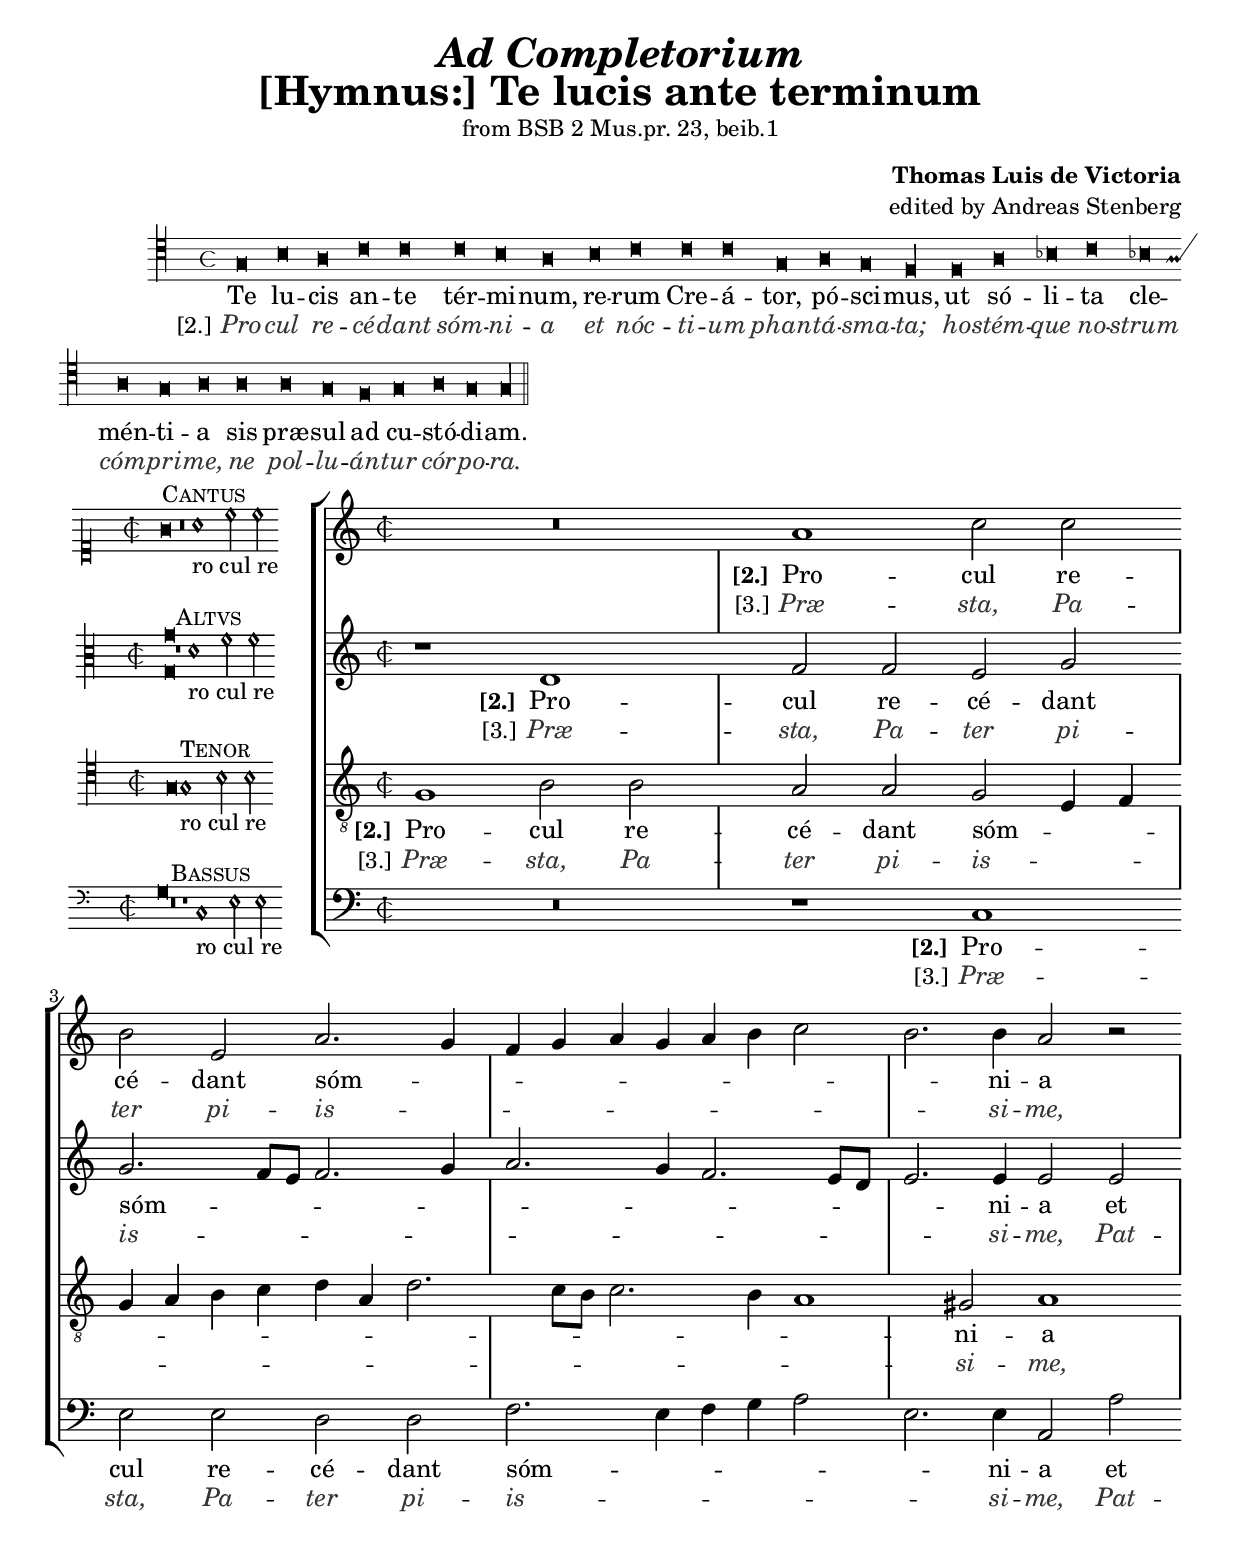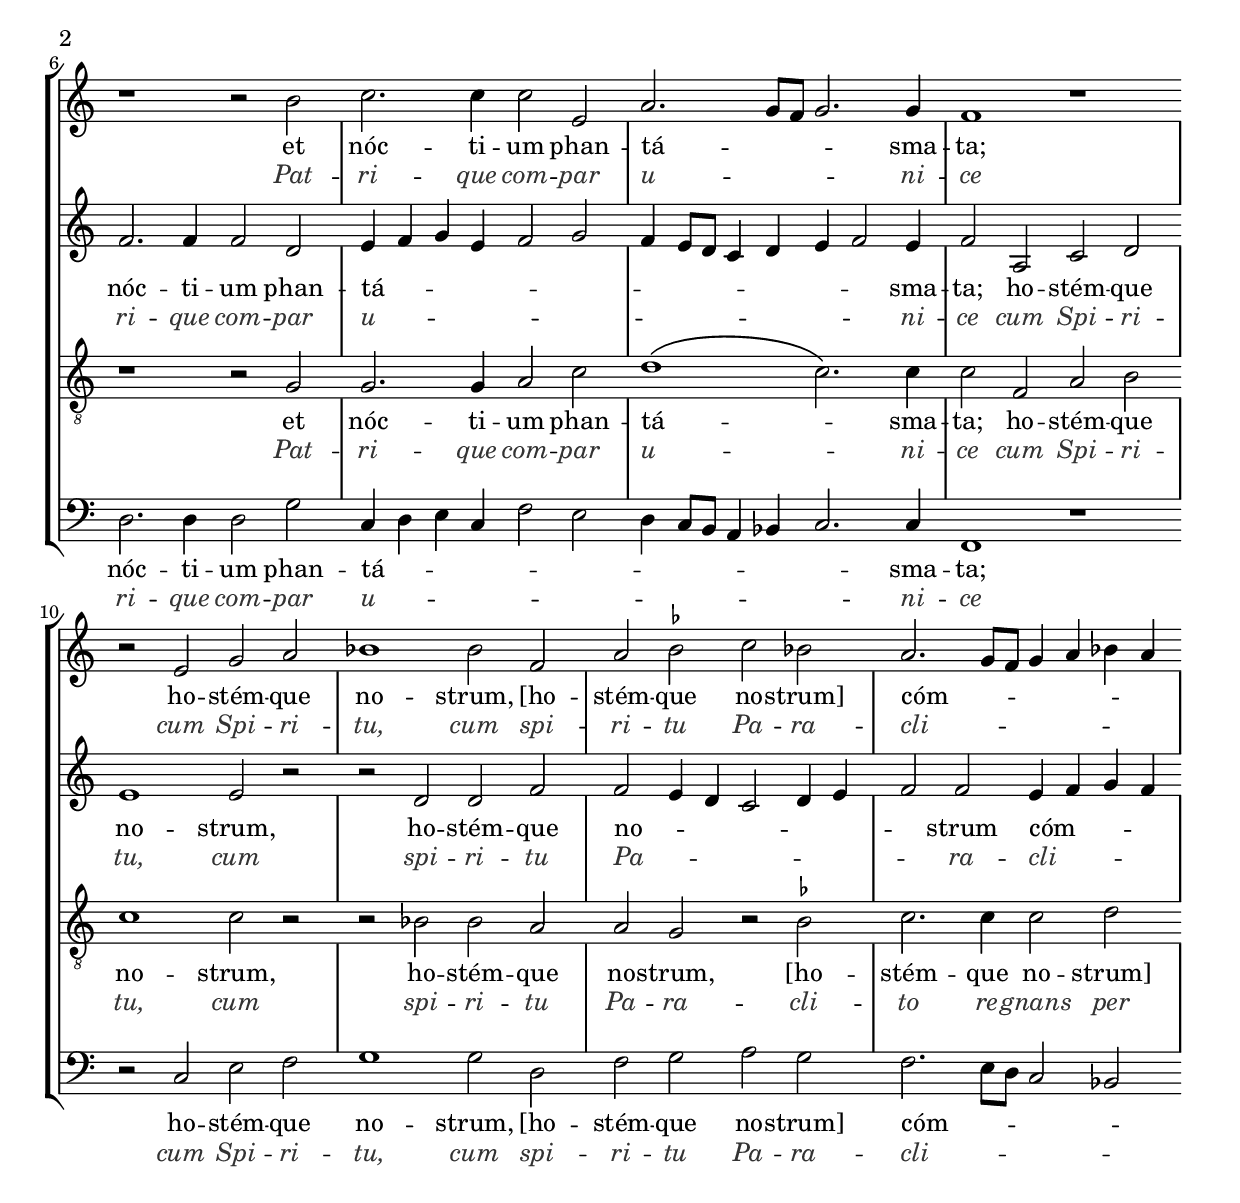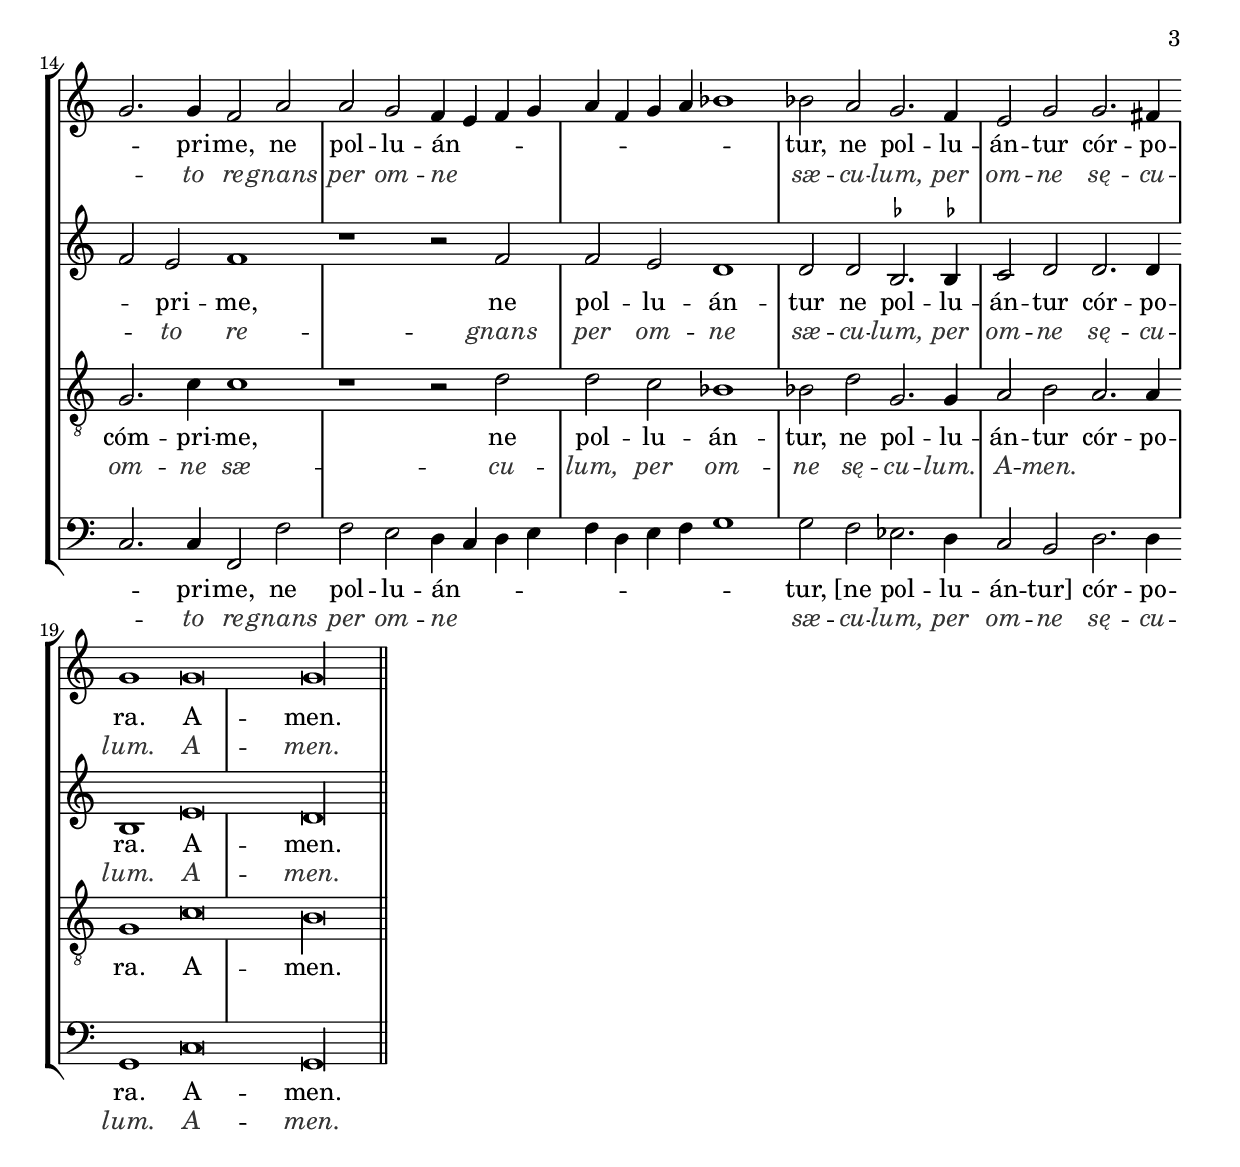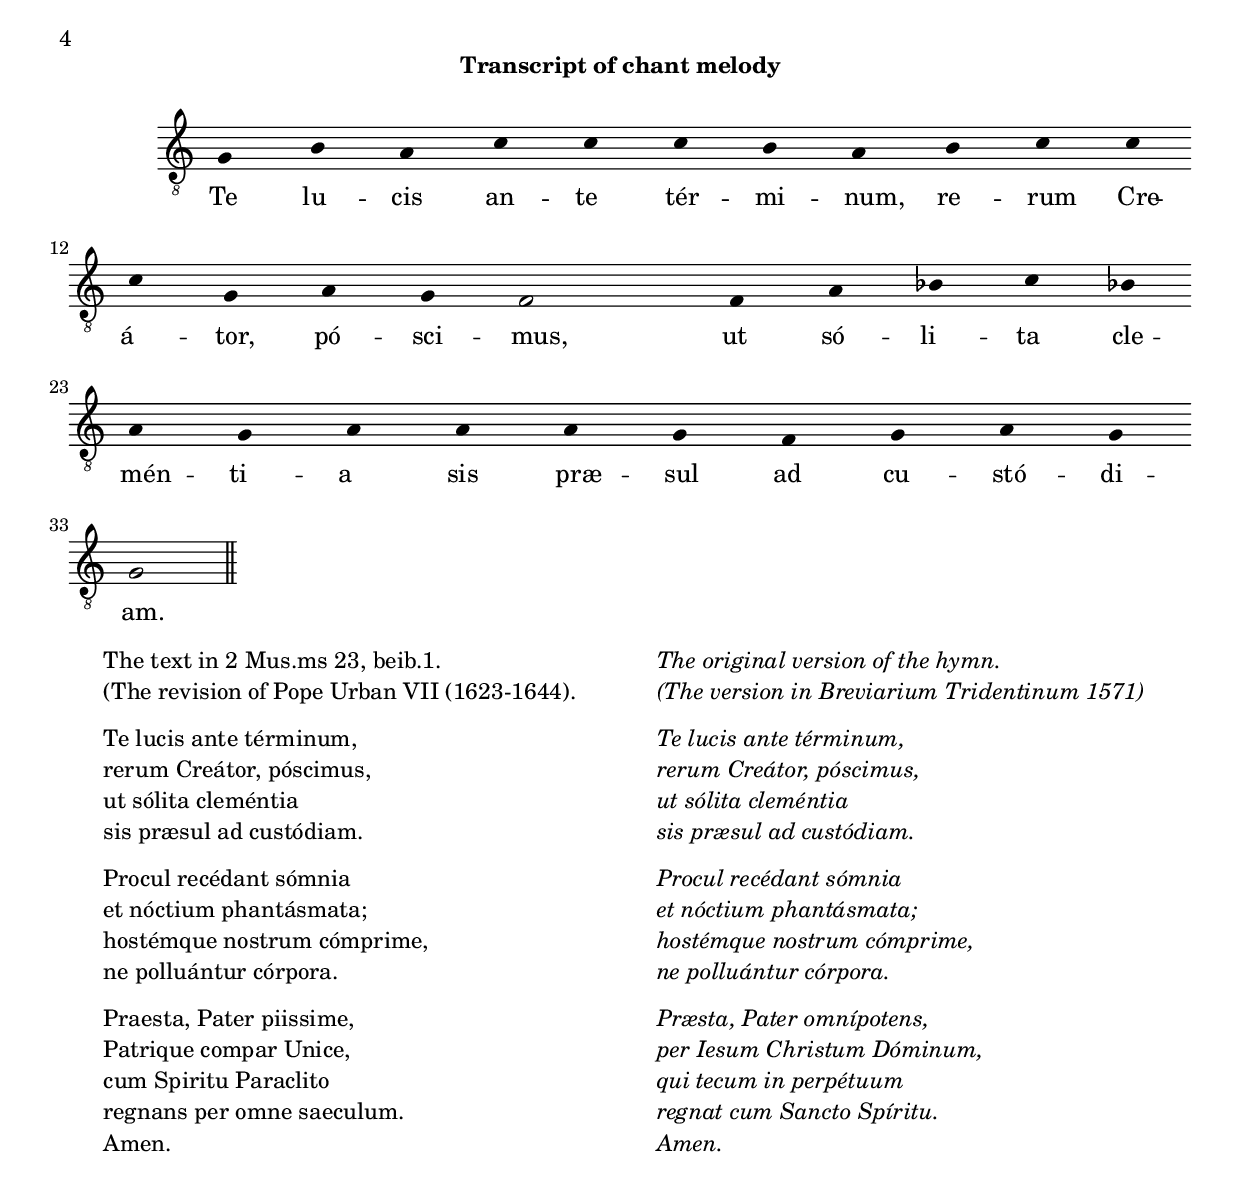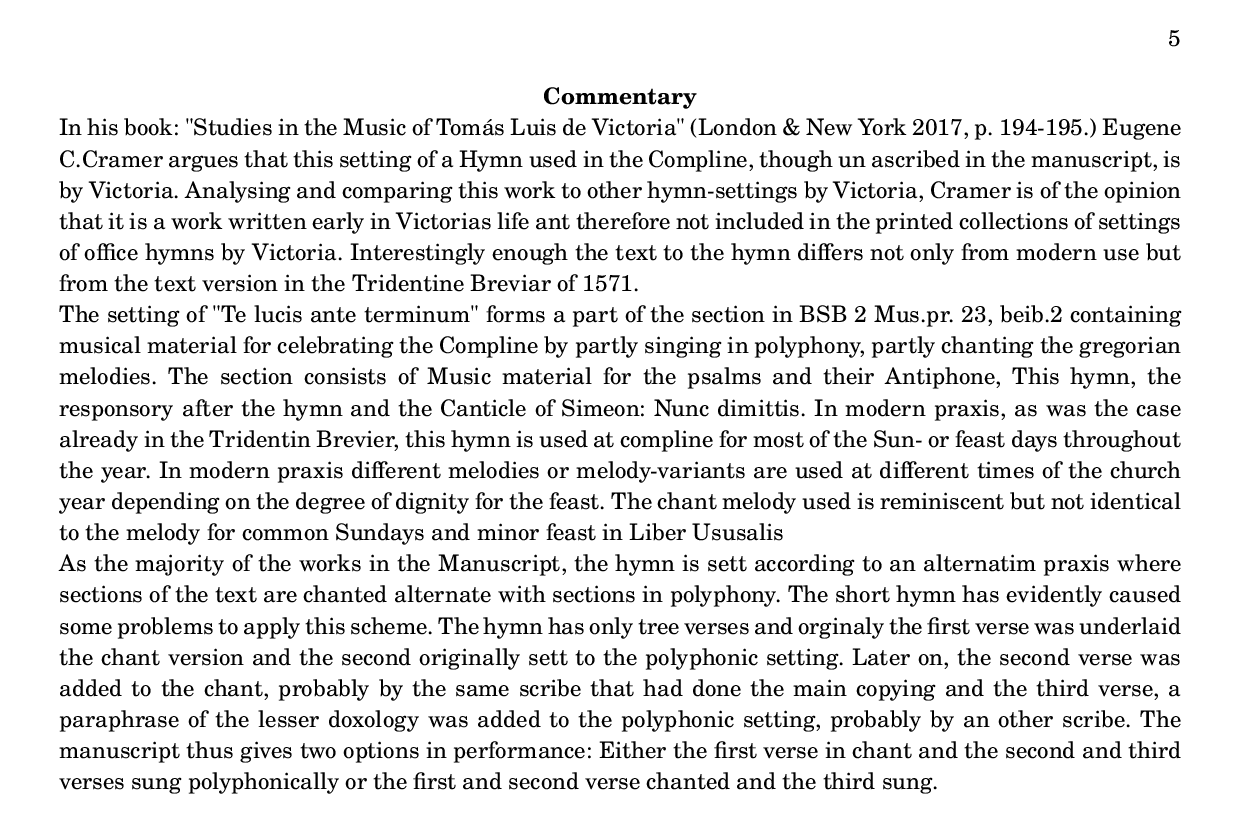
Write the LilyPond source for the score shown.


%%%%%%%%%%%%%%%%%%%%%%%%%%%%%%%%%%%%%%%%%%%%%%%%%%%%%%%%%%%%%%%%%%%
% This is a template based on the usual four part choir templater %
% where the voices have common lyrics at the the start but split  %
% to separate lyrics after a while.				  %
% This template is modyfied by AS from the one in the lilypond    %
% documentation.						  %
% This template is to be used for instance for fairly simple      %
% settings where the stanzas are set homophonicaly but twhere the %
% Chorus contains polyphony that require separate underlay for    %
% the different voices.						  %
%%%%%%%%%%%%%%%%%%%%%%%%%%%%%%%%%%%%%%%%%%%%%%%%%%%%%%%%%%%%%%%%%%%
\version "2.18.0"
\include "deutsch.ly"
ficta = \once \set suggestAccidentals =##t
\layout {
  \context {
    \Lyrics
    \name AltLyrics
    \alias Lyrics
    \override StanzaNumber.font-series = #'medium
    \override LyricText.font-shape = #'italic
    \override LyricText.color = #(x11-color 'grey20)
  }
  \context {
    \StaffGroup
    \accepts AltLyrics
  }
}


%{
\header {
  title = \markup {
    \center-column {
      "No. V. Lucis creator optime (even verses)."
%      "Wann er zu nacht"
%      \vspace #0.5
    }
  }
  subtitle = "from Hymni Totivs Anni ... Romae 1581"
  composer = "Thomas Luis de Victoria"
  arranger = "ed. Andreas Stenberg"
  poet = ""
  meter =""
%  copyright = \markup {"Copyright " \char ##x00A9   2018 " by Andreas Stenberg" }
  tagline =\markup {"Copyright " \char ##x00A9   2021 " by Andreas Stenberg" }
}
%}

\markup {
  \column {
    \fill-line { \fontsize #5 \bold \italic "Ad Completorium" }
    \fill-line { \fontsize #5 \bold "[Hymnus:] Te lucis ante terminum" }
    \fill-line { "from BSB 2 Mus.pr. 23, beib.1" }
    \vspace #0.5
    \fill-line { "" \bold "Thomas Luis de Victoria" }
    \fill-line { "" "edited by Andreas Stenberg" }
  }
}
Lucis_Creator_melody = \relative c {
  \set Score.tempoHideNote = ##t
  \tempo \longa = 86
  \clef "petrucci-c4"
  \override NoteHead.style = #'blackpetrucci
  g'\breve
  h\breve a\breve
  c\breve c\breve
  c\breve h\breve a\breve
  h\breve c\breve
  c\breve c\breve g\breve
  a\breve
  g\breve f\longa
  f\breve a\breve b\breve c\breve
  b\breve a\breve g\breve
  a\breve a\breve a\breve
  g\breve f\breve  g\breve
  a\breve g\breve g\longa
  \once \revert Staff.BarLine.transparent
  \bar "||"
}
amen = \relative c {
  \override NoteHead.style = #'blackpetrucci
  \[g'\breve\melisma a\breve g\longa\melismaEnd\]  g\longa
  \once \revert Staff.BarLine.transparent
  \bar "||"
}
Lucis_Creator_text = \lyricmode {
Te lu -- cis an -- te tér -- mi -- num,
re -- rum Cre -- á -- tor, pó -- sci -- mus,
ut só -- li -- ta cle -- mén -- ti -- a
sis præ -- sul ad cu -- stó -- di -- am.

Procul recédant sómnia
et nóctium phantásmata;
hostémque nostrum cómprime,
ne polluántur córpora.

Præsta, Pater omnípotens,
per Iesum Christum Dóminum,
qui tecum in perpétuum
regnat cum Sancto Spíritu.

Amen.
}
Lucis_Creator_textII = \lyricmode {
\set stanza = "[2.]"
Pro -- cul re -- cé -- dant sóm -- ni -- a
et nóc -- ti -- um phan -- tá -- sma -- ta;
ho -- stém -- que no -- strum cóm -- pri -- me,
ne pol -- lu -- án -- tur cór -- po -- ra.

}
\score {
  <<
    \new MensuralVoice = "discantus" \relative {
      \hide Score.BarNumber {
        \Lucis_Creator_melody
      }
    }
    \new Lyrics \lyricsto "discantus" {
      \Lucis_Creator_text
    }
    \new AltLyrics \lyricsto "discantus" {
      \Lucis_Creator_textII
    }
  >>
  \layout {
    system-count = #2
    \context {
      \Score
      \override SpacingSpanner.base-shortest-duration = #(ly:make-moment 2/1)
    }
  }
}

global = {
  \override Staff.TimeSignature.style = #'mensural
  \key c \major
}

sopMusic = \relative c'' {

  \set Score.tempoHideNote = ##t
  \tempo 2 = 86
  \time 2/2
  \set Timing.measureLength = #(ly:make-moment 4/2)
  \override Staff.BarLine.transparent = ##t
 R\breve
 a1 c2 c2
 h2 e,2 a2.( g4
 f4 g4 a4 g4
 a4 h4 c2 h2.) h4
 a2 r2 r1
 r2 h2 c2. c4
 c2 e,2
 a2.( g8 f8
 g2.) g4 f1
 r1 r2 e2
 g2 a2
 b1
 b2 f2 a2 \ficta b!2
 c2 b!2 a2.( g8 f8
 g4 a4
 b4 a4 g2.) g4
 f2 a2
 a2 g2
 f4( e4 f4 g4 a4 f4 g4 a4
 b1) b2 a2
 g2. f4 e2 g2
 g2. fis4 g1
 g\breve
 \cadenzaOn
 g\longa
 \revert Staff.BarLine.transparent
  \bar "||"
}
sopWords = \lyricmode {
\set stanza = "[2.]"
Pro -- cul re -- cé -- dant sóm -- ni -- a
et nóc -- ti -- um phan -- tá -- sma -- ta;
ho -- stém -- que no -- strum,
[ho -- stém -- que no -- strum] cóm -- pri -- me,
ne pol -- lu -- án -- tur,
ne pol -- lu -- án -- tur cór -- po -- ra.

A -- men.
}
sopWordsII = \lyricmode {
\set stanza = "[3.]"
Præ -- sta, Pa -- ter pi -- is -- si -- me,
Pat -- ri -- que com -- par u -- ni -- ce
cum Spi -- ri -- tu,
cum spi -- ri -- tu Pa -- ra -- cli -- to
re -- gnans per om -- ne sæ -- cu -- lum,
per om -- ne sę -- cu -- lum.

A -- men.
}
altoMusic = \relative c' {
  \override Staff.BarLine.transparent = ##t
  r1 d1
  f2 f2 e2 g2
  g2.( f8 e8 f2. g4
  a2. g4
  f2. e8 d8 e2.) e4
  e2 e2 f2. f4
  f2 d2 e4( f4 g4 e4
  f2 g2
  f4 e8 d8 c4 d4
  e4 f2) e4
  f2 a,2 c2 d2
  e1 e2 r2
  r2 d2 d2 f2
  f2( e4 d4 c2 d4 e4
  f2) f2 e4( f4 g4 f4
  f2) e2 f1
  r1 r2 f2
  f2 e2 d1
  d2 d2
  \ficta b2. \ficta b!4
  c2 d2 d2. d4
  h1 e\breve
  d\longa
  \revert Staff.BarLine.transparent
}
altoWords = \lyricmode {
\set stanza = "[2.]"
Pro -- cul re -- cé -- dant sóm -- ni -- a
et nóc -- ti -- um phan -- tá -- sma -- ta;
ho -- stém -- que no -- strum,
ho -- stém -- que no -- strum cóm -- pri -- me,
ne pol -- lu -- án -- tur
ne pol -- lu -- án -- tur cór -- po -- ra.
A -- men.
}
altoWordsII = \lyricmode {
\set stanza = "[3.]"
Præ -- sta, Pa -- ter pi -- is -- si -- me,
Pat -- ri -- que com -- par u -- ni -- ce
cum Spi -- ri -- tu,
cum spi -- ri -- tu Pa -- ra -- cli -- to
re -- gnans per om -- ne sæ -- cu -- lum,
per om -- ne sę -- cu -- lum.

A -- men.
}
tenorMusic = \relative c' {
  \clef "G_8"
  \override Staff.BarLine.transparent = ##t
  g1 h2 h2
  a2 a2 g2( e4 f4 g4 a4
  h4 c4 d4 a4 d2.
  c8 h8 c2. h4 a1)
  gis2 a1
  r1 r2 g2
  g2. g4 a2 c2
  d1(\( c2.)\) c4
  c2 f,2 a2 h2
  c1 c2 r2
  r2 b2 b2 a2
  a2 g2 r2 \ficta b2
  c2. c4
  c2 d2
  g,2. c4 c1
  r1 r2 d2
  d2 c2 b1
  b2 d2
  g,2. g4
  a2 h2 a2. a4
  g1
  c\breve h\longa
   \revert Staff.BarLine.transparent
 \bar "||"
}
tenorWords = \lyricmode {
\set stanza = "[2.]"
Pro -- cul re -- cé -- dant sóm -- ni -- a
et nóc -- ti -- um phan -- tá -- sma -- ta;
ho -- stém -- que no -- strum,
ho -- stém -- que no -- strum,
[ho -- stém -- que no -- strum] cóm -- pri -- me,
ne pol -- lu -- án -- tur,
ne pol -- lu -- án -- tur cór -- po -- ra.
A -- men.
}
tenorWordsII = \lyricmode {
\set stanza = "[3.]"
Præ -- sta, Pa -- ter pi -- is -- si -- me,
Pat -- ri -- que com -- par u -- ni -- ce
cum Spi -- ri -- tu,
cum spi -- ri -- tu Pa -- ra -- cli -- to
re -- gnans per om -- ne sæ -- cu -- lum,
per om -- ne sę -- cu -- lum.

A -- men.
}
bassMusic = \relative c {
  \override Staff.BarLine.transparent = ##t
  R\breve
  r1 c1
  e2 e2 d2 d2
  f2.( e4 f4 g4 a2
  e2.) e4 a,2 a'2
  d,2. d4 d2 g2
  c,4( d4 e4 c4 f2 e2
  d4 c8 h8 a4 b4 c2.) c4
  f,1 r1
  r2 c'2
  e2 f2
  g1 g2 d2
  f2 g2 a2 g2
  f2.( e8 d8 c2 b2
  c2.) c4 f,2 f'2
  f2 e2 d4( c4 d4 e4
  f4 d4 e4 f4
  g1)
  g2 f2 es2. d4
  c2 h2
  d2.) d4 g,1
  c\breve
  g\longa
  \revert Staff.BarLine.transparent
}
bassWords = \lyricmode {
\set stanza = "[2.]"
Pro -- cul re -- cé -- dant sóm -- ni -- a
et nóc -- ti -- um phan -- tá -- sma -- ta;
ho -- stém -- que no -- strum,
[ho -- stém -- que no -- strum] cóm -- pri -- me,
ne pol -- lu -- án -- tur,
[ne pol -- lu -- án -- tur] cór -- po -- ra.
A -- men.
}
bassWordsII = \lyricmode {
\set stanza = "[3.]"
Præ -- sta, Pa -- ter pi -- is -- si -- me,
Pat -- ri -- que com -- par u -- ni -- ce
cum Spi -- ri -- tu,
cum spi -- ri -- tu Pa -- ra -- cli -- to
re -- gnans per om -- ne sæ -- cu -- lum,
per om -- ne sę -- cu -- lum.

A -- men.
}
incipitDiscantus = \markup {
  \score {
    {
      %      \set Staff.instrumentName = #"Tenor "
      \override NoteHead.style = #'blackpetrucci
      \override Rest.style = #'neomensural
      \override Staff.TimeSignature.style = #'mensural
      \cadenzaOn
      \clef "petrucci-c1"
      \key c \major
      \time 2/2

      g'\breve ^\markup { \smallCaps"Cantus"}
      \override NoteHead.style = #'petrucci

      r\breve a'1 _"ro cul re"
      c''2 c''2
    }
    \layout {
      \context {
        \Voice
        \remove "Ligature_bracket_engraver"
        \consists "Mensural_ligature_engraver"
      }
      line-width = 4.5\cm
    }
  }
}


incipitAltus = \markup {
  \score {
    {
      %      \set Staff.instrumentName = #"Tenor "
      \override NoteHead.style = #'blackpetrucci
      \override Rest.style = #'neomensural
      \override Staff.TimeSignature.style = #'mensural
      \cadenzaOn
      \clef "petrucci-c3"
      \key c \major
      \time 2/2
      <g' g>\breve
      \override NoteHead.style = #'petrucci
      r1^\markup \smallCaps"Altvs"
      d'1_"ro cul re"
      f'2 f'2
    }
    \layout {
      \context {
        \Voice
        \remove "Ligature_bracket_engraver"
        \consists "Mensural_ligature_engraver"
      }
      line-width = 4.5\cm
    }
  }
}


incipitTenor = \markup {
  \score {
    {
      %      \set Staff.instrumentName = #"Tenor "
      \override NoteHead.style = #'blackpetrucci
      \override Rest.style = #'neomensural
      \override Staff.TimeSignature.style = #'mensural
      \cadenzaOn
      \clef "petrucci-c4"
      \key c \major
      \time 2/2
      g\breve
      \override NoteHead.style = #'petrucci
      g1 ^\markup \smallCaps"Tenor"
      _"ro cul re "
      h2  h2
    }
    \layout {
      \context {
        \Voice
        \remove "Ligature_bracket_engraver"
        \consists "Mensural_ligature_engraver"
      }
      line-width = 5.0\cm
    }
  }
}
#(append! supported-clefs '(("mensural-f3" . ("clefs.mensural.f" 0 0))))

incipitBassus = \markup {
  \score {
    {
      %      \set Staff.instrumentName = #"Tenor "
      \override NoteHead.style = #'blackpetrucci
      \override Rest.style = #'neomensural
      \override Staff.TimeSignature.style = #'mensural
      \cadenzaOn
      \clef "mensural-f"
      \key c \major
      \time 2/2
      g\breve
      \override NoteHead.style = #'petrucci
      r\breve^\markup \smallCaps"Bassus"
      r1 c1_"ro cul re"
      e2 e2
    }
    \layout {
      \context {
        \Voice
        \remove "Ligature_bracket_engraver"
        \consists "Mensural_ligature_engraver"
      }
      line-width = 4.5\cm
    }
  }
}


\score {
  <<
    \new StaffGroup \with {
      \override VerticalAxisGroup.staff-staff-spacing = #'((basic-distance . 12))
    } <<
      \new Staff = treble <<
        \set Staff.instrumentName = \incipitDiscantus
        \new Voice = "sopranos" {
          \set  Staff.midiInstrument ="choir aahs"
          %	\voiceOne
          << \global \sopMusic >>
        }
      >>
      \new Lyrics = sopranos { s1 }
      \new AltLyrics = sopranosII { s1 }

      \new Staff = "medius" <<
        \set Staff.instrumentName = \incipitAltus

        \new Voice = "altos" {
          %	\voiceTwo
          \set  Staff.midiInstrument ="choir aahs"
          << \global \altoMusic >>
        }
      >>

      \new Lyrics = "altos" { s1 }
      \new AltLyrics = "altosII" { s1 }

\new Staff = tenors <<
        \set Staff.instrumentName = \incipitTenor

        \clef "treble"
        \new Voice = "tenors" {
          \set  Staff.midiInstrument ="choir aahs"
          %	\voiceOne
          << \global \tenorMusic >>
        }
      >>
      \new Lyrics = "tenors" { s1 }
      \new AltLyrics = "tenorsII" { s1 }

      \new Staff ="basses" {
        \set Staff.instrumentName = \incipitBassus

        \new Voice = "basses" {
          \set  Staff.midiInstrument ="choir aahs"
          \clef "bass"
          %	\voiceTwo
          << \global \bassMusic >>
        }
      }
    >>
    \new Lyrics = basses { s1 }
    \new AltLyrics = bassesII { s1 }

    \context Lyrics = sopranos \lyricsto sopranos \sopWords
    \context AltLyrics = sopranosII \lyricsto sopranos \sopWordsII
    \context Lyrics = altos \lyricsto altos \altoWords
    \context AltLyrics = altosII \lyricsto altos \altoWordsII
    \context Lyrics = tenors \lyricsto tenors \tenorWords
    \context AltLyrics = tenorsII \lyricsto tenors \tenorWordsII
    \context Lyrics = basses \lyricsto basses \bassWords
    \context AltLyrics = bassesII \lyricsto basses \bassWordsII
  >>
  \layout {
    \context {
      \Score
      % no bars in staves
      %      \override BarLine.transparent = ##t

    }
    % the next three instructions keep the lyrics between the bar lines
    \context {
      \Lyrics
      \consists "Bar_engraver"
      \override BarLine.transparent = ##t
    }
    \context {
      \StaffGroup
      \consists "Separating_line_group_engraver"
    }
    \context {
      \Voice
      % no slurs
      \override Slur.transparent = ##t
      % Comment in the below "\remove" command to allow line
      % breaking also at those barlines where a note overlaps
      % into the next bar.  The command is commented out in this
      % short example score, but especially for large scores, you
      % will typically yield better line breaking and thus improve
      % overall spacing if you comment in the following command.
      %\remove "Forbid_line_break_engraver"
    }
    indent = 4.5\cm
  }

}

%% Third verse

\pageBreak

transcript = \relative c {
  \clef "G_8"
  \time 1/4
  \override Lyrics.LyricText.X-extent  = #'(0 . 3)
    g'4
  h a
  c c
  c h a  h c
  c c g
  a
  g f2
  f4 a b c
  b a g
  a a a
  g f g
  a g g2
\once \revert Staff.BarLine.transparent
  \bar "||"
}

transcriptLyr = \lyricmode {
  Te lu -- cis an -- te tér -- mi -- num,
re -- rum Cre -- á -- tor, pó -- sci -- mus,
ut só -- li -- ta cle -- mén -- ti -- a
sis præ -- sul ad cu -- stó -- di -- am.
}

\markup {
  \column {
    \fill-line { \bold "Transcript of chant melody" }
    \vspace #1.0
    \fill-line {
\score {
  \new Staff <<
    \new Voice = "chant" \transcript
    \new Lyrics = "one" \lyricsto "chant" \transcriptLyr
  >>
  \layout {
    system-count = #4
    \context {
      \Staff
      \remove "Time_signature_engraver"
      \override BarLine.X-extent = #'(-1 . 1)
      \hide Stem
      \hide Beam
      \hide BarLine
      \hide TupletNumber
    }
  }
}
    }
    \vspace #1.0
    \fill-line {
      \null
      \column {
"The text in 2 Mus.ms 23, beib.1."
"(The revision of Pope Urban VII (1623-1644)."
\vspace #0.5
"Te lucis ante términum,"
"rerum Creátor, póscimus,"
"ut sólita cleméntia"
"sis præsul ad custódiam."
\vspace #0.5
"Procul recédant sómnia"
"et nóctium phantásmata;"
"hostémque nostrum cómprime,"
"ne polluántur córpora."
\vspace #0.5
"Praesta, Pater piissime,"
"Patrique compar Unice,"
"cum Spiritu Paraclito"
"regnans per omne saeculum."

"Amen."

      }
      \null
      \italic
      \column {
"The original version of the hymn."
"(The version in Breviarium Tridentinum 1571)"
\vspace #0.5
 "Te lucis ante términum,"
"rerum Creátor, póscimus,"
"ut sólita cleméntia"
"sis præsul ad custódiam."
\vspace #0.5
"Procul recédant sómnia"
"et nóctium phantásmata;"
"hostémque nostrum cómprime,"
"ne polluántur córpora."
\vspace #0.5
"Præsta, Pater omnípotens,"
"per Iesum Christum Dóminum,"
"qui tecum in perpétuum"
"regnat cum Sancto Spíritu."

"Amen."
      }
      \null
    }
  }
}

\markup {
  \column {
    \vspace #1.0
    \fill-line { \bold "Commentary" }
\justify-string #"In his book: \"Studies in the Music of Tomás Luis de Victoria\" (London & New York 2017, p. 194-195.) Eugene 
C.Cramer argues that this setting of a Hymn used in the Compline, though un ascribed in the manuscript, is by Victoria. Analysing and comparing this work to other hymn-settings by Victoria, Cramer is of the opinion that it is a work written early in  Victorias life ant therefore not included in the printed collections of settings of office hymns by Victoria. Interestingly enough the text to the hymn differs not only from modern use but from the text version in the Tridentine Breviar of 1571.

The setting of \"Te lucis ante terminum\" forms a part of the section in BSB 2 Mus.pr. 23, beib.2 containing musical material for celebrating the Compline by partly singing in polyphony, partly chanting the gregorian melodies. The section consists of Music material for the psalms and their Antiphone, This hymn, the responsory after the hymn and the Canticle of Simeon:  Nunc dimittis. In modern praxis, as was the case already in the
Tridentin Brevier, this hymn is used at compline for most of the Sun- or feast days throughout the year. In modern praxis different melodies or melody-variants are used at different times of the church year depending on the degree of dignity for the feast. The chant melody used is reminiscent but not identical to the 
melody for common Sundays and minor feast in Liber Ususalis

As the majority of the works in the Manuscript, the hymn is sett according to an alternatim praxis where sections of the text are chanted alternate with sections in polyphony. The short hymn has evidently caused some problems to apply this scheme.  The hymn has only tree verses and orginaly the first verse was underlaid the chant version and the second originally sett to the polyphonic setting. Later on, the second verse was added to the chant, probably by the same scribe that had done the main copying and the third verse, a paraphrase of the lesser doxology was added to the polyphonic setting, probably by an other scribe. The manuscript thus gives two options in performance: 
Either the first verse in chant and the second and third verses sung polyphonically or the first and second verse chanted and the third sung. 
"
  }
}

%% for midi
\score {
  <<
    \new StaffGroup <<
      \new Staff = treble <<
        \set Staff.instrumentName = \incipitDiscantus
        \new Voice = "sopranos" {
          \set  Staff.midiInstrument ="choir aahs"
          %	\voiceOne
          << \global {
            s\breve*34 s\breve
            \sopMusic s1
          }>>
        }
      >>
      \new Lyrics = sopranos { s1 }

      \new Staff = "medius" <<
        \set Staff.instrumentName = \incipitAltus

        \new Voice = "altos" {
%          %	\voiceTwo
          \set  Staff.midiInstrument ="choir aahs"
          << \global {
            s\breve*34 s\breve
            \altoMusic s1
          }>>
        }
      >>

      \new Lyrics = "altos" { s1 }
      \new Staff = tenors <<
        \set Staff.instrumentName = \incipitTenor

        \clef "treble"
        \new Voice = "tenors" {
          \set  Staff.midiInstrument ="choir aahs"
          %	\voiceOne
          << \global {
            \Lucis_Creator_melody s\breve
            \tenorMusic s1
          }>>
        }
      >>
      \new Lyrics = "tenors" { s1 }

      \new Staff ="basses" {
        \set Staff.instrumentName = \incipitBassus

        \new Voice = "basses" {
          \set  Staff.midiInstrument ="choir aahs"
          \clef "G_8"
          %	\voiceTwo
          << \global {
            s\breve*34 s\breve
            \bassMusic s1
          }>>
        }
      }
    >>
    \new Lyrics = basses { s1 }

    \context Lyrics = sopranos \lyricsto sopranos \sopWords
    \context Lyrics = altos \lyricsto altos \altoWords
    \context Lyrics = tenors \lyricsto tenors \tenorWords
    \context Lyrics = basses \lyricsto basses \bassWords
  >>
  \midi {}
}

\paper {
  ragged-bottom = ##t
  ragged-last-bottom = ##t
  ragged-last = ##t
   page-breaking = #ly:minimal-breaking
}

%{
convert-ly.py (GNU LilyPond) 2.18.2  convert-ly.py: Processing `'...
Applying conversion: 2.15.7, 2.15.9, 2.15.10, 2.15.16, 2.15.17,
2.15.18, 2.15.19, 2.15.20, 2.15.25, 2.15.32, 2.15.39, 2.15.40,
2.15.42, 2.15.43, 2.16.0, 2.17.0, 2.17.4, 2.17.5, 2.17.6, 2.17.11,
2.17.14, 2.17.15, 2.17.18, 2.17.19, 2.17.20, 2.17.25, 2.17.27,
2.17.29, 2.17.97, 2.18.0
%}
